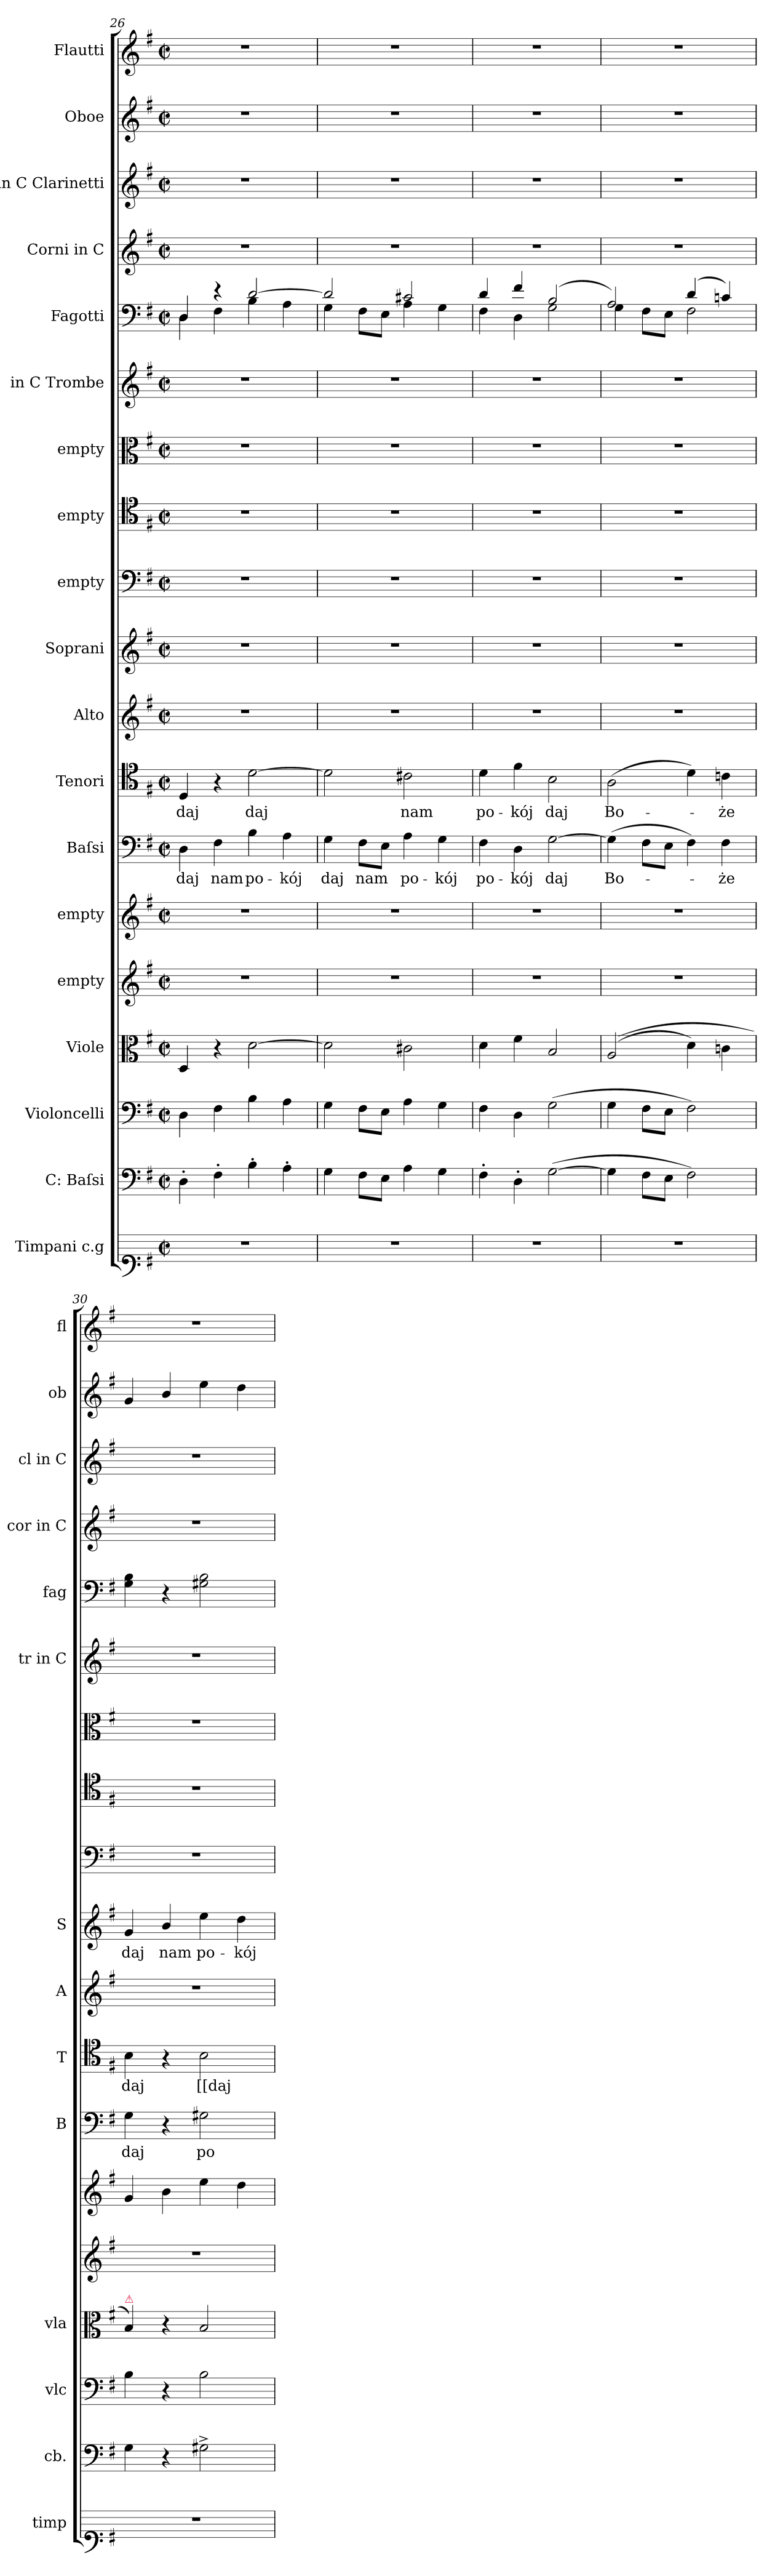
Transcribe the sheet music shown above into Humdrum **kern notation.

**kern	**kern	**kern	**kern	**kern	**kern	**kern	**text	**kern	**text	**kern	**kern	**text	**kern	**kern	**kern	**kern	**kern	**kern	**kern	**kern	**kern
*part19	*part18	*part17	*part16	*part15	*part14	*part13	*part13	*part12	*part12	*part11	*part10	*part10	*part9	*part8	*part7	*part6	*part5	*part4	*part3	*part2	*part1
*staff19	*staff18	*staff17	*staff16	*staff15	*staff14	*staff13	*staff13	*staff12	*staff12	*staff11	*staff10	*staff10	*staff9	*staff8	*staff7	*staff6	*staff5	*staff4	*staff3	*staff2	*staff1
*I"Timpani c.g	*I"C: Baſsi	*I"Violoncelli	*I"Viole	*I"empty	*I"empty	*I"Baſsi	*	*I"Tenori	*	*I"Alto	*I"Soprani	*	*I"empty	*I"empty	*I"empty	*I"in C Trombe	*I"Fagotti	*I"Corni in C	*I"in C Clarinetti	*I"Oboe	*I"Flautti
*I'timp	*I'cb.	*I'vlc	*I'vla	*	*	*I'B	*	*I'T	*	*I'A	*I'S	*	*	*	*	*I'tr in C	*I'fag	*I'cor in C	*I'cl in C	*I'ob	*I'fl
*clefF1	*clefF4	*clefF4	*clefC3	*clefG2	*clefG2	*clefF4	*	*clefC4	*	*clefG2	*clefG2	*	*clefF4	*clefC4	*clefC3	*clefG2	*clefF4	*clefG2	*clefG2	*clefG2	*clefG2
*k[f#]	*k[f#]	*k[f#]	*k[f#]	*k[f#]	*k[f#]	*k[f#]	*	*k[f#]	*	*k[f#]	*k[f#]	*	*k[f#]	*k[f#]	*k[f#]	*k[f#]	*k[f#]	*k[f#]	*k[f#]	*k[f#]	*k[f#]
*G:	*G:	*G:	*G:	*G:	*G:	*G:	*	*G:	*	*G:	*G:	*	*G:	*G:	*G:	*G:	*G:	*G:	*G:	*G:	*G:
*M2/2	*M2/2	*M2/2	*M2/2	*M2/2	*M2/2	*M2/2	*	*M2/2	*	*M2/2	*M2/2	*	*M2/2	*M2/2	*M2/2	*M2/2	*M2/2	*M2/2	*M2/2	*M2/2	*M2/2
*met(c|)	*met(c|)	*met(c|)	*met(c|)	*met(c|)	*met(c|)	*met(c|)	*	*met(c|)	*	*met(c|)	*met(c|)	*	*met(c|)	*met(c|)	*met(c|)	*met(c|)	*met(c|)	*met(c|)	*met(c|)	*met(c|)	*met(c|)
=26	=26	=26	=26	=26	=26	=26	=26	=26	=26	=26	=26	=26	=26	=26	=26	=26	=26	=26	=26	=26	=26
*	*	*	*	*	*	*	*	*	*	*	*	*	*	*	*	*	*^	*	*	*	*
1r	4D'\	4D\	4D/	1r	1r	4D\	daj	4D/	daj	1r	1r	.	1r	1r	1r	1r	4D/	4D\	1r	1r	1r	1r
.	4F#'\	4F#\	4r	.	.	4F#\	nam	4r	.	.	.	.	.	.	.	.	4r	4F#\	.	.	.	.
.	4B'\	4B\	[2d\	.	.	4B\	po-	[2d\	daj	.	.	.	.	.	.	.	[2d/	4B\	.	.	.	.
.	4A'\	4A\	.	.	.	4A\	-kój	.	.	.	.	.	.	.	.	.	.	4A\	.	.	.	.
=27	=27	=27	=27	=27	=27	=27	=27	=27	=27	=27	=27	=27	=27	=27	=27	=27	=27	=27	=27	=27	=27	=27
1r	4G\	4G\	2d\]	1r	1r	4G\	daj	2d\]	.	1r	1r	.	1r	1r	1r	1r	2d/]	4G\	1r	1r	1r	1r
.	8F#\L	8F#\L	.	.	.	8F#\L	nam	.	.	.	.	.	.	.	.	.	.	8F#\L	.	.	.	.
.	8E\J	8E\J	.	.	.	8E\J	.	.	.	.	.	.	.	.	.	.	.	8E\J	.	.	.	.
.	4A\	4A\	2c#X\	.	.	4A\	po-	2c#X\	nam	.	.	.	.	.	.	.	2c#X/	4A\	.	.	.	.
.	4G\	4G\	.	.	.	4G\	-kój	.	.	.	.	.	.	.	.	.	.	4G\	.	.	.	.
=28	=28	=28	=28	=28	=28	=28	=28	=28	=28	=28	=28	=28	=28	=28	=28	=28	=28	=28	=28	=28	=28	=28
1r	4F#'\	4F#\	4d\	1r	1r	4F#\	po-	4d\	po-	1r	1r	.	1r	1r	1r	1r	4d/	4F#\	1r	1r	1r	1r
.	4D'\	4D\	4f#\	.	.	4D\	-kój	4f#\	-kój	.	.	.	.	.	.	.	4f#/	4D\	.	.	.	.
.	([2G\	(2G\	2B/	.	.	[2G\	daj	2B\	daj	.	.	.	.	.	.	.	(2B/	2G\	.	.	.	.
=29	=29	=29	=29	=29	=29	=29	=29	=29	=29	=29	=29	=29	=29	=29	=29	=29	=29	=29	=29	=29	=29	=29
1r	4G\]	4G\	((2A/	1r	1r	(4G\]	Bo-	(2A\	Bo-	1r	1r	.	1r	1r	1r	1r	2A/)	4G\	1r	1r	1r	1r
.	8F#\L	8F#\L	.	.	.	8F#\L	.	.	.	.	.	.	.	.	.	.	.	8F#\L	.	.	.	.
.	8E\J	8E\J	.	.	.	8E\J	.	.	.	.	.	.	.	.	.	.	.	8E\J	.	.	.	.
.	2F#\)	2F#\)	4d\)	.	.	4F#\)	.	4d\)	.	.	.	.	.	.	.	.	(4d/	2F#\	.	.	.	.
.	.	.	4cn\	.	.	4F#\	-że	4cn\	-że	.	.	.	.	.	.	.	4cn/)	.	.	.	.	.
*	*	*	*	*	*	*	*	*	*	*	*	*	*	*	*	*	*v	*v	*	*	*	*
=30	=30	=30	=30	=30	=30	=30	=30	=30	=30	=30	=30	=30	=30	=30	=30	=30	=30	=30	=30	=30	=30
!	!	!	!LO:TX:a:color=crimson:t=⚠	!	!	!	!	!	!	!	!	!	!	!	!	!	!	!	!	!	!
1r	4G\	4B\	4B/)	1r	4g/	4G\	daj	4B\	daj	1r	4g/	daj	1r	1r	1r	1r	4G\ 4B\	1r	1r	4g/	1r
.	4r	4r	4r	.	4b\	4r	.	4r	.	.	4b/	nam	.	.	.	.	4r	.	.	4b/	.
.	2G#X^<\	2B\	2B/	.	4ee\	2G#X\	po-	2B\	[[daj	.	4ee\	po-	.	.	.	.	2G#X\ 2B\	.	.	4ee\	.
.	.	.	.	.	4dd\	.	.	.	.	.	4dd\	-kój	.	.	.	.	.	.	.	4dd\	.
=	=	=	=	=	=	=	=	=	=	=	=	=	=	=	=	=	=	=	=	=	=
*-	*-	*-	*-	*-	*-	*-	*-	*-	*-	*-	*-	*-	*-	*-	*-	*-	*-	*-	*-	*-	*-
